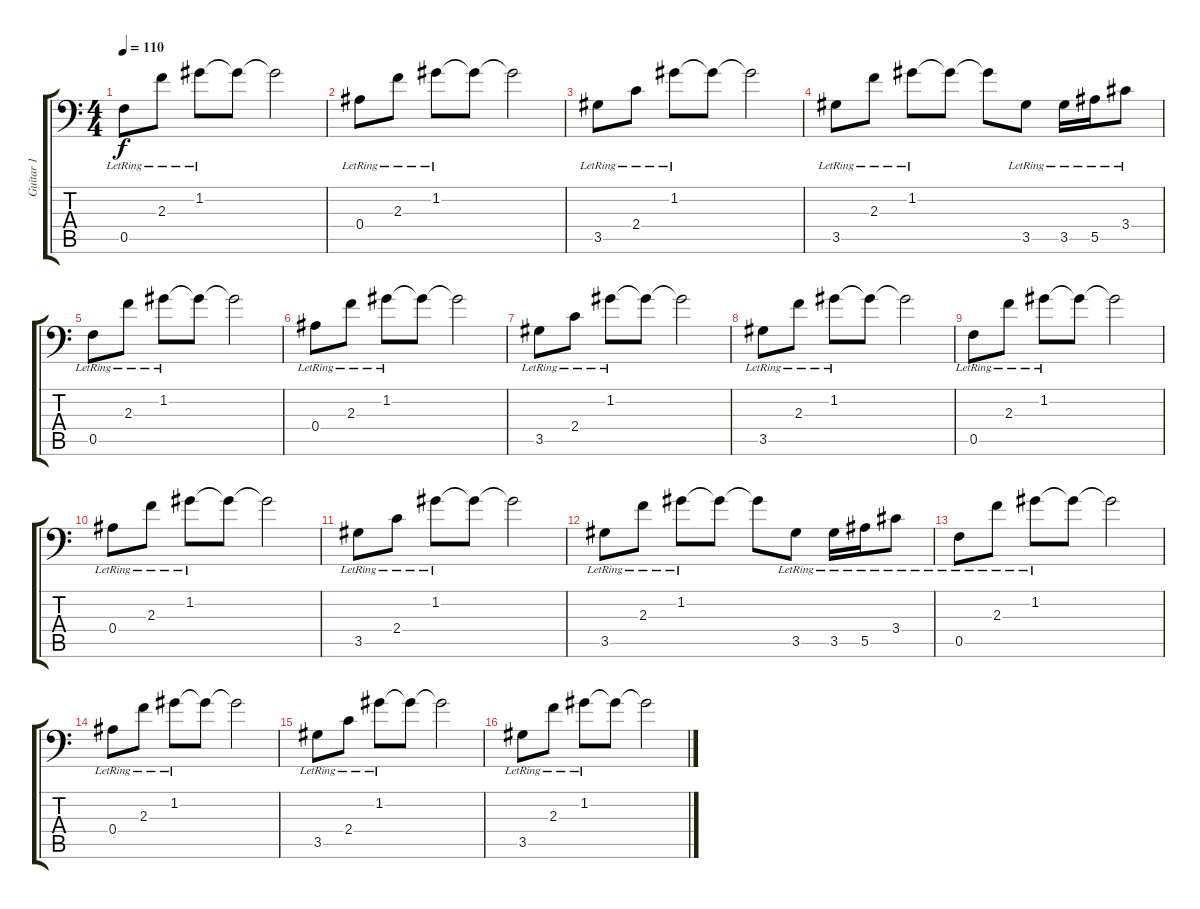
\track ("Guitar 1" "Guitar 1") {instrument acousticguitarsteel}
\staff {score tabs}
\tuning (C4 G3 Eb3 Bb2 F2 Bb1) {hide}
\ts (4 4)
\tempo 110
\clef f4
\ks c
0.5{lr}.8{dy f} 2.3{lr}.8 1.2{lr}.8 1.2{t}.8 1.2{t}.2 |
0.4{lr}.8 2.3{lr}.8 1.2{lr}.8 1.2{t}.8 1.2{t}.2 |
3.5{lr}.8 2.4{lr}.8 1.2{lr}.8 1.2{t}.8 1.2{t}.2 |
3.5{lr}.8 2.3{lr}.8 1.2{lr}.8 1.2{t}.8 1.2{t}.8 3.5{lr}.8 3.5{lr}.16 5.5{lr}.16 3.4{lr}.8 |
0.5{lr}.8 2.3{lr}.8 1.2{lr}.8 1.2{t}.8 1.2{t}.2 |
0.4{lr}.8 2.3{lr}.8 1.2{lr}.8 1.2{t}.8 1.2{t}.2 |
3.5{lr}.8 2.4{lr}.8 1.2{lr}.8 1.2{t}.8 1.2{t}.2 |
3.5{lr}.8 2.3{lr}.8 1.2{lr}.8 1.2{t}.8 1.2{t}.2 |
0.5{lr}.8 2.3{lr}.8 1.2{lr}.8 1.2{t}.8 1.2{t}.2 |
0.4{lr}.8 2.3{lr}.8 1.2{lr}.8 1.2{t}.8 1.2{t}.2 |
3.5{lr}.8 2.4{lr}.8 1.2{lr}.8 1.2{t}.8 1.2{t}.2 |
3.5{lr}.8 2.3{lr}.8 1.2{lr}.8 1.2{t}.8 1.2{t}.8 3.5{lr}.8 3.5{lr}.16 5.5{lr}.16 3.4{lr}.8 |
0.5{lr}.8 2.3{lr}.8 1.2{lr}.8 1.2{t}.8 1.2{t}.2 |
0.4{lr}.8 2.3{lr}.8 1.2{lr}.8 1.2{t}.8 1.2{t}.2 |
3.5{lr}.8 2.4{lr}.8 1.2{lr}.8 1.2{t}.8 1.2{t}.2 |
3.5{lr}.8 2.3{lr}.8 1.2{lr}.8 1.2{t}.8 1.2{t}.2
